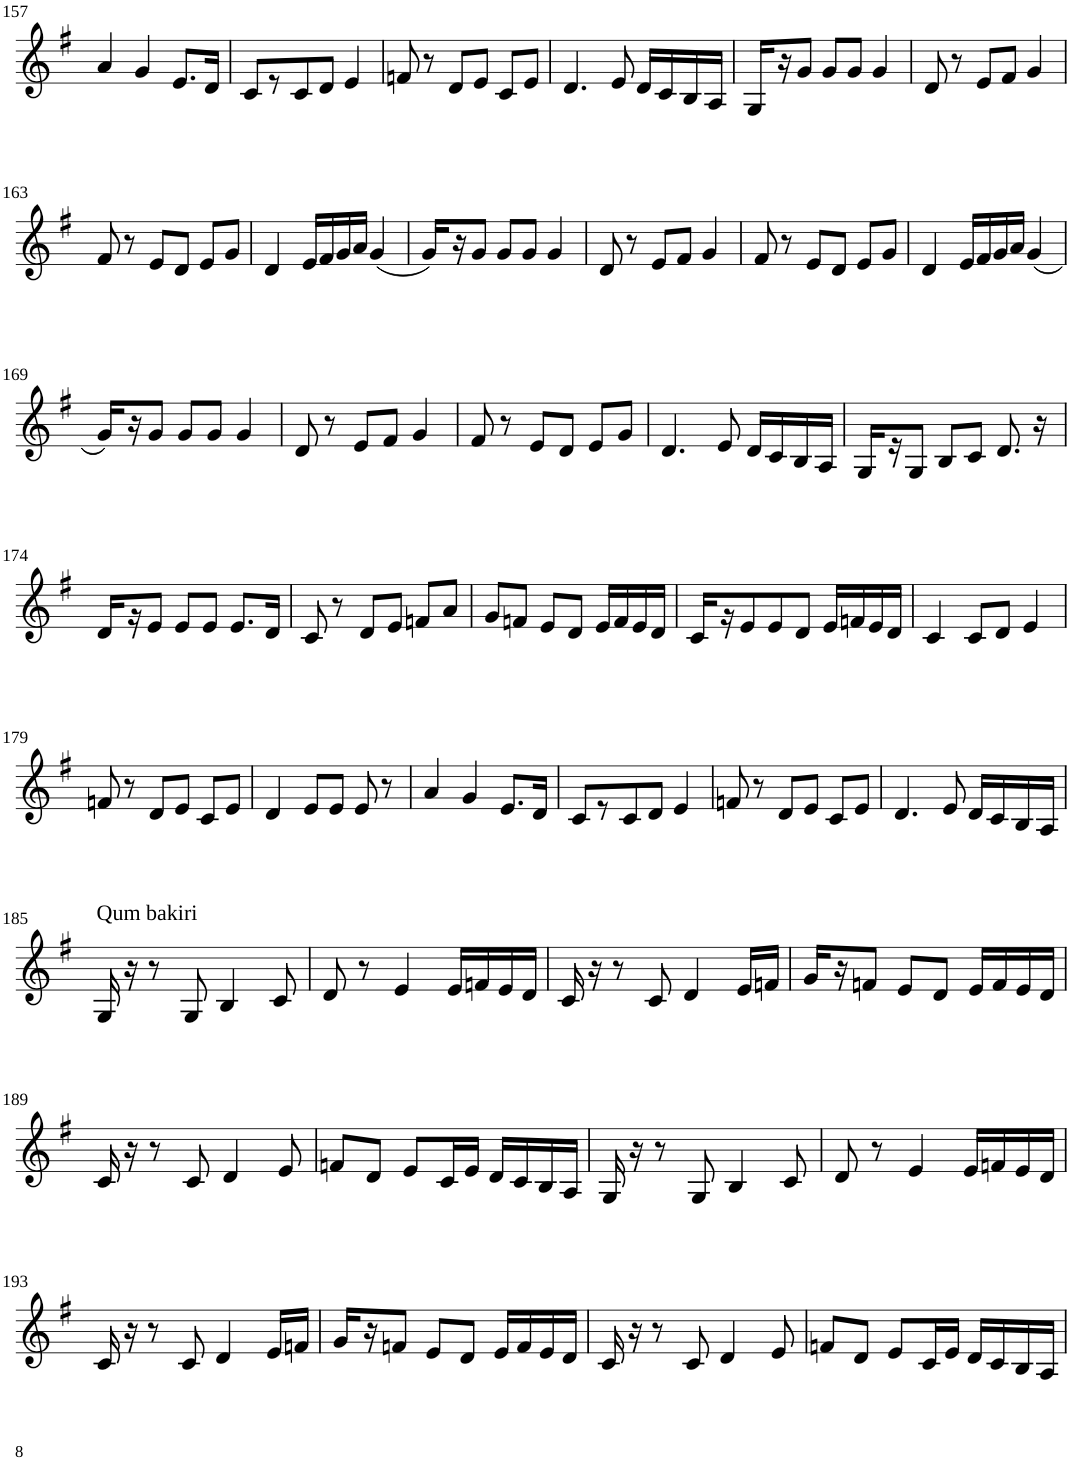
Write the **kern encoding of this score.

**kern
*part1
*staff1
*I"Violin
!!LO:PB:g=z
*clefG2
*k[f#]
*G:
*M3/4
=157
4a/
4g/
8.e/L
16d/Jk
=158
8c/L
8r
8c/
8d/J
4e/
=159
8fn/
8r
8d/L
8e/J
8c/L
8e/J
=160
4.d/
8e/
16d/LL
16c/
16B/
16A/JJ
=161
16G/LL
16r
8g/J
8g/L
8g/J
4g/
=162
8d/
8r
8e/L
8f#/J
4g/
!!LO:LB:g=z
=163
8f#/
8r
8e/L
8d/J
8e/L
8g/J
=164
4d/
16e/LL
16f#/
16g/
16a/JJ
(4g/
=165
16g/LL)
16r
8g/J
8g/L
8g/J
4g/
=166
8d/
8r
8e/L
8f#/J
4g/
=167
8f#/
8r
8e/L
8d/J
8e/L
8g/J
=168
4d/
16e/LL
16f#/
16g/
16a/JJ
(4g/
!!LO:LB:g=z
=169
16g/LL)
16r
8g/J
8g/L
8g/J
4g/
=170
8d/
8r
8e/L
8f#/J
4g/
=171
8f#/
8r
8e/L
8d/J
8e/L
8g/J
=172
4.d/
8e/
16d/LL
16c/
16B/
16A/JJ
=173
16G/LL
16r
8G/J
8B/L
8c/J
8.d/
16r
!!LO:LB:g=z
=174
16d/LL
16r
8e/J
8e/L
8e/J
8.e/L
16d/Jk
=175
8c/
8r
8d/L
8e/J
8fn/L
8a/J
=176
8g/L
8fn/J
8e/L
8d/J
16e/LL
16f/
16e/
16d/JJ
=177
16c/LL
16r
8e/
8e/
8d/J
16e/LL
16fn/
16e/
16d/JJ
=178
4c/
8c/L
8d/J
4e/
!!LO:LB:g=z
=179
8fn/
8r
8d/L
8e/J
8c/L
8e/J
=180
4d/
8e/L
8e/J
8e/
8r
=181
4a/
4g/
8.e/L
16d/Jk
=182
8c/L
8r
8c/
8d/J
4e/
=183
8fn/
8r
8d/L
8e/J
8c/L
8e/J
=184
4.d/
8e/
16d/LL
16c/
16B/
16A/JJ
!!LO:LB:g=z
=185
!LO:TX:a:t=Qum bakiri
16G/
16r
8r
8G/
4B/
8c/
=186
8d/
8r
4e/
16e/LL
16fn/
16e/
16d/JJ
=187
16c/
16r
8r
8c/
4d/
16e/LL
16fn/JJ
=188
16g/LL
16r
8fn/J
8e/L
8d/J
16e/LL
16f/
16e/
16d/JJ
!!LO:LB:g=z
=189
16c/
16r
8r
8c/
4d/
8e/
=190
8fn/L
8d/J
8e/L
16c/L
16e/JJ
16d/LL
16c/
16B/
16A/JJ
=191
16G/
16r
8r
8G/
4B/
8c/
=192
8d/
8r
4e/
16e/LL
16fn/
16e/
16d/JJ
!!LO:LB:g=z
=193
16c/
16r
8r
8c/
4d/
16e/LL
16fn/JJ
=194
16g/LL
16r
8fn/J
8e/L
8d/J
16e/LL
16f/
16e/
16d/JJ
=195
16c/
16r
8r
8c/
4d/
8e/
=196
8fn/L
8d/J
8e/L
16c/L
16e/JJ
16d/LL
16c/
16B/
16A/JJ
=
*-
